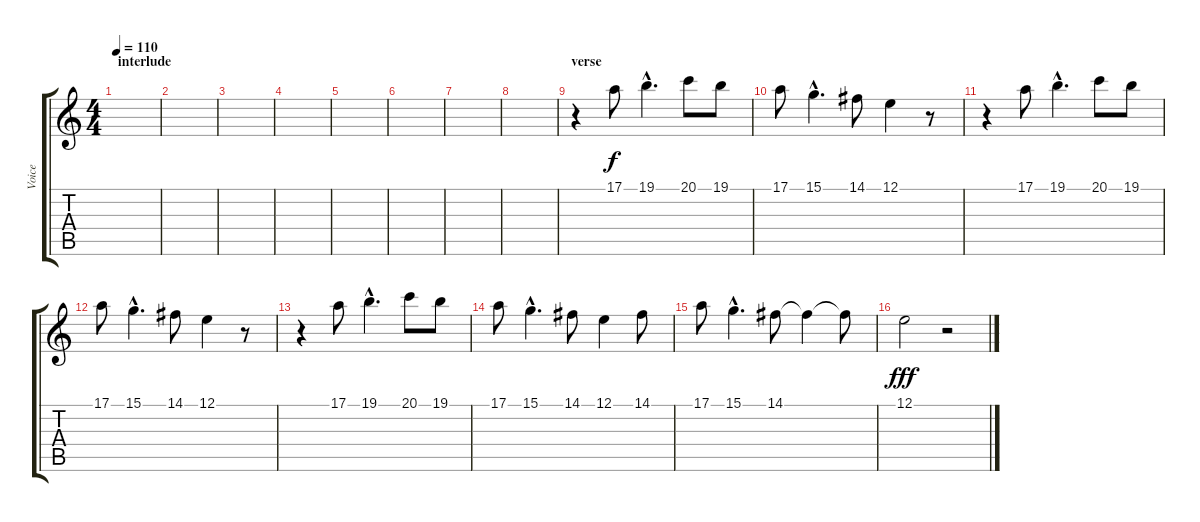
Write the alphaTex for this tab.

\track ("Voice" "Voice") {instrument choiraahs}
\staff {score tabs}
\tuning (E4 B3 G3 D3 A2 E2) {hide}
\ts (4 4)
\section ("" "interlude")
\tempo 110
\clef g2
\ks c
|
|
|
|
|
|
|
|
\section ("" "verse")
r.4 17.1.8 19.1{hac}.4{d} 20.1.8 19.1.8 |
17.1.8 15.1{hac}.4{d} 14.1.8 12.1.4 r.8 |
r.4 17.1.8 19.1{hac}.4{d} 20.1.8 19.1.8 |
17.1.8 15.1{hac}.4{d} 14.1.8 12.1.4 r.8 |
r.4 17.1.8 19.1{hac}.4{d} 20.1.8 19.1.8 |
17.1.8 15.1{hac}.4{d} 14.1.8 12.1.4 14.1.8 |
17.1.8 15.1{hac}.4{d} 14.1.8 14.1{t}.4{dy f} 14.1{t}.8 |
12.1.2{dy fff} r.2
